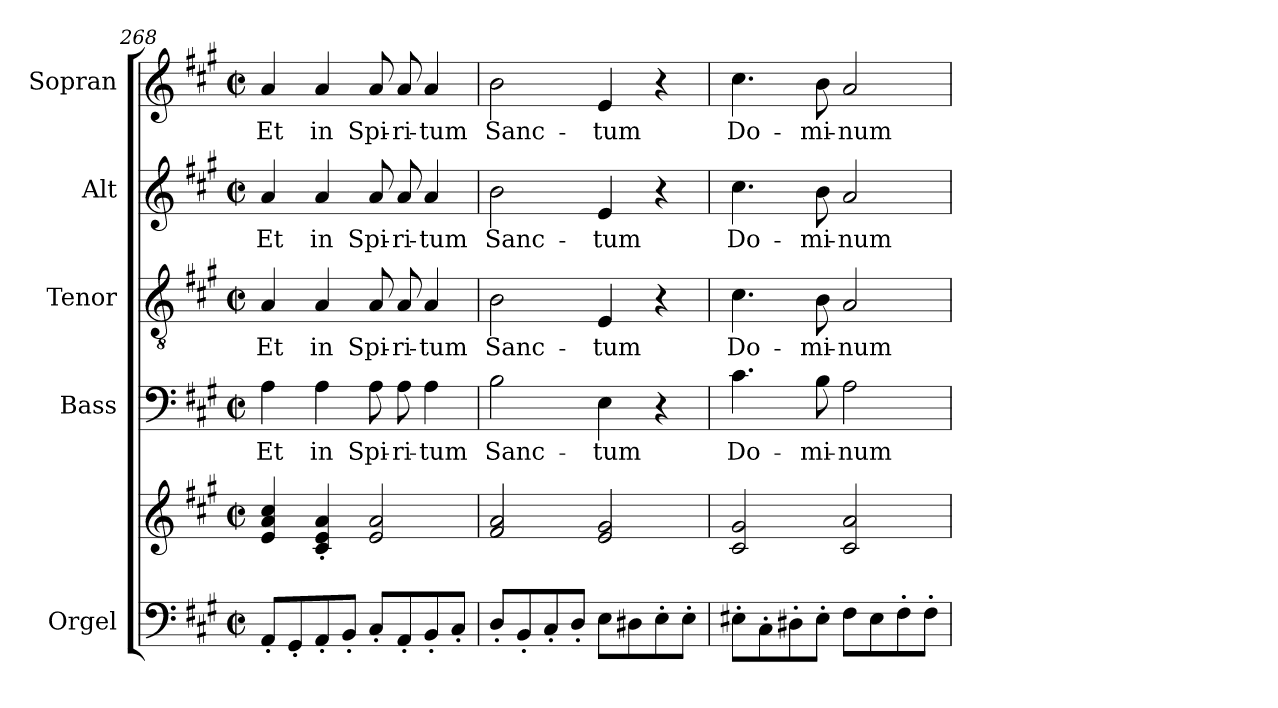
**kern	**kern	**kern	**text	**kern	**text	**kern	**text	**kern	**text
*part5	*part5	*part4	*part4	*part3	*part3	*part2	*part2	*part1	*part1
*staff6	*staff5	*staff4	*staff4	*staff3	*staff3	*staff2	*staff2	*staff1	*staff1
*I"Orgel	*	*I"Bass	*	*I"Tenor	*	*I"Alt	*	*I"Sopran	*
*I'Org.	*	*I'B.	*	*I'T.	*	*I'A.	*	*I'S.	*
*clefF4	*clefG2	*clefF4	*	*clefGv2	*	*clefG2	*	*clefG2	*
*k[f#c#g#]	*k[f#c#g#]	*k[f#c#g#]	*	*k[f#c#g#]	*	*k[f#c#g#]	*	*k[f#c#g#]	*
*A:	*A:	*A:	*	*A:	*	*A:	*	*A:	*
*M2/2	*M2/2	*M2/2	*	*M2/2	*	*M2/2	*	*M2/2	*
*met(c|)	*met(c|)	*met(c|)	*	*met(c|)	*	*met(c|)	*	*met(c|)	*
=268	=268	=268	=268	=268	=268	=268	=268	=268	=268
!	!	!	!LO:LY:b	!	!LO:LY:b	!	!LO:LY:b	!	!LO:LY:b
8AA'</L	4e/ 4a/ 4cc#/	4A\	Et	4A/	Et	4a/	Et	4a/	Et
8GG#'</	.	.	.	.	.	.	.	.	.
!	!	!	!LO:LY:b	!	!LO:LY:b	!	!LO:LY:b	!	!LO:LY:b
8AA'</	4c#/'< 4e/'< 4a/'<	4A\	in	4A/	in	4a/	in	4a/	in
8BB'</J	.	.	.	.	.	.	.	.	.
!	!	!	!LO:LY:b	!	!LO:LY:b	!	!LO:LY:b	!	!LO:LY:b
8C#'</L	2e/ 2a/	8A\	Spi-	8A/	Spi-	8a/	Spi-	8a/	Spi-
!	!	!	!LO:LY:b	!	!LO:LY:b	!	!LO:LY:b	!	!LO:LY:b
8AA'</	.	8A\	-ri-	8A/	-ri-	8a/	-ri-	8a/	-ri-
!	!	!	!LO:LY:b	!	!LO:LY:b	!	!LO:LY:b	!	!LO:LY:b
8BB'</	.	4A\	-tum	4A/	-tum	4a/	-tum	4a/	-tum
8C#'</J	.	.	.	.	.	.	.	.	.
=269	=269	=269	=269	=269	=269	=269	=269	=269	=269
!	!	!	!LO:LY:b	!	!LO:LY:b	!	!LO:LY:b	!	!LO:LY:b
8D'</L	2f#/ 2a/	2B\	Sanc-	2B\	Sanc-	2b\	Sanc-	2b\	Sanc-
8BB'</	.	.	.	.	.	.	.	.	.
8C#'</	.	.	.	.	.	.	.	.	.
8D'</J	.	.	.	.	.	.	.	.	.
!	!	!	!LO:LY:b	!	!LO:LY:b	!	!LO:LY:b	!	!LO:LY:b
8E\L	2e/ 2g#/	4E\	-tum	4E/	-tum	4e/	-tum	4e/	-tum
8D#X\	.	.	.	.	.	.	.	.	.
8E'>\	.	4r	.	4r	.	4r	.	4r	.
8E'>\J	.	.	.	.	.	.	.	.	.
=270	=270	=270	=270	=270	=270	=270	=270	=270	=270
!	!	!	!LO:LY:b	!	!LO:LY:b	!	!LO:LY:b	!	!LO:LY:b
8E#X'>\L	2c#/ 2g#/	4.c#\	Do-	4.c#\	Do-	4.cc#\	Do-	4.cc#\	Do-
8C#'>\	.	.	.	.	.	.	.	.	.
8D#X'>\	.	.	.	.	.	.	.	.	.
!	!	!	!LO:LY:b	!	!LO:LY:b	!	!LO:LY:b	!	!LO:LY:b
8E#'>\J	.	8B\	-mi-	8B\	-mi-	8b\	-mi-	8b\	-mi-
!	!	!	!LO:LY:b	!	!LO:LY:b	!	!LO:LY:b	!	!LO:LY:b
8F#\L	2c#/ 2a/	2A\	-num	2A/	-num	2a/	-num	2a/	-num
8E#\	.	.	.	.	.	.	.	.	.
8F#'>\	.	.	.	.	.	.	.	.	.
8F#'>\J	.	.	.	.	.	.	.	.	.
=	=	=	=	=	=	=	=	=	=
*-	*-	*-	*-	*-	*-	*-	*-	*-	*-
